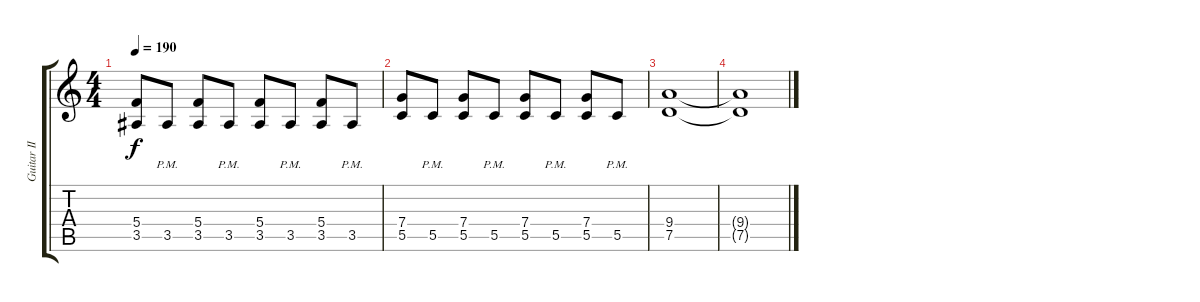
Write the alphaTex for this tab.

\track ("Guitar II" "Guitar II") {instrument distortionguitar}
\staff {score tabs}
\tuning (D4 A3 F3 C3 G2 D2) {hide}
\ts (4 4)
\tempo 190
\clef g2
\ks c
(5.4 3.5).8{dy f} 3.5{pm}.8 (5.4 3.5).8 3.5{pm}.8 (5.4 3.5).8 3.5{pm}.8 (5.4 3.5).8 3.5{pm}.8 |
(7.4 5.5).8 5.5{pm}.8 (7.4 5.5).8 5.5{pm}.8 (7.4 5.5).8 5.5{pm}.8 (7.4 5.5).8 5.5{pm}.8 |
(9.4 7.5).1 |
(9.4{t} 7.5{t}).1
